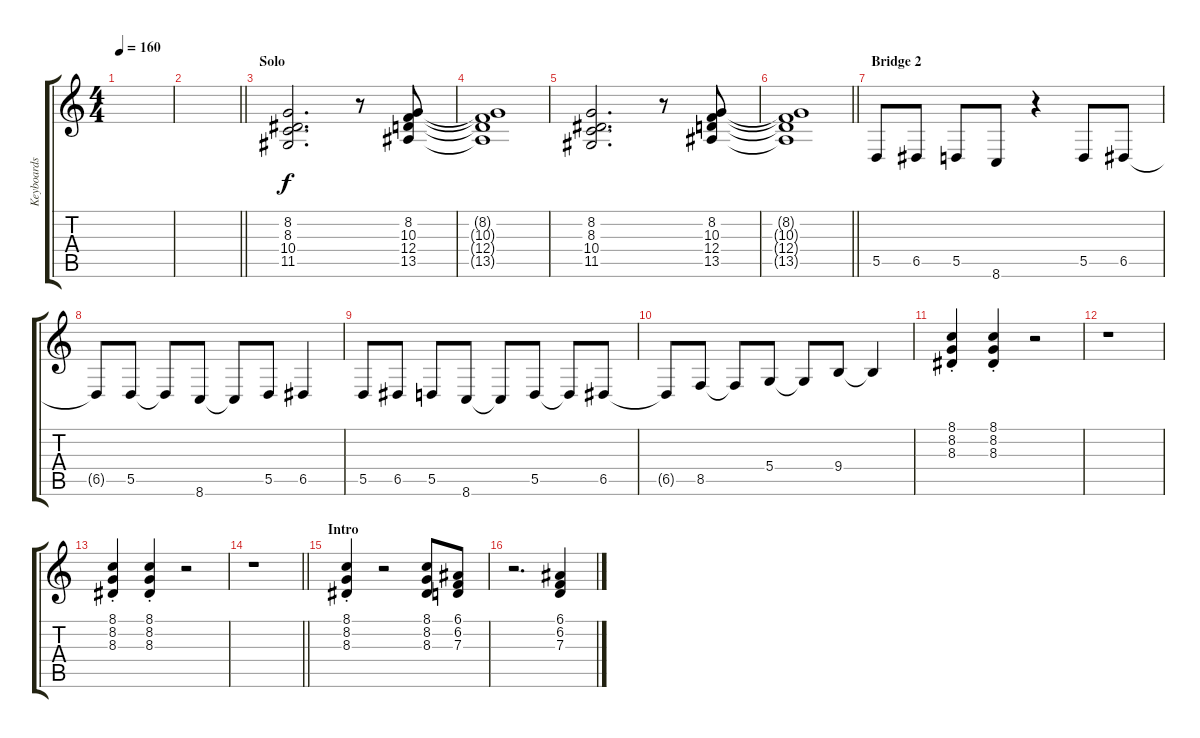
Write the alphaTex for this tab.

\track ("Keyboards" "Keyboards") {instrument lead2sawtooth}
\staff {score tabs}
\tuning (E4 B3 G3 D3 A2 E2) {hide}
\ts (4 4)
\tempo 160
\clef g2
\ks c
|
\barLineRight lightlight
|
\section ("" "Solo")
(8.2 8.3 10.4 11.5).2{d} r.8 (8.2 10.3 12.4 13.5).8 |
(8.2{t} 10.3{t} 12.4{t} 13.5{t}).1 |
(8.2 8.3 10.4 11.5).2{d} r.8 (8.2 10.3 12.4 13.5).8 |
\barLineRight lightlight
(8.2{t} 10.3{t} 12.4{t} 13.5{t}).1 |
\section ("" "Bridge 2")
5.5.8 6.5.8 5.5.8 8.6.8 r.4 5.5.8 6.5.8 |
6.5{t}.8 5.5.8 5.5{t}.8 8.6.8 8.6{t}.8 5.5.8 6.5.4 |
5.5.8 6.5.8 5.5.8 8.6.8 8.6{t}.8 5.5.8 5.5{t}.8 6.5.8 |
6.5{t}.8 8.5.8 8.5{t}.8 5.4.8 5.4{t}.8 9.4.8 9.4{t}.4 |
(8.1{st} 8.2{st} 8.3{st}).4 (8.1{st} 8.2{st} 8.3{st}).4 r.2 |
r.1 |
(8.1{st} 8.2{st} 8.3{st}).4 (8.1{st} 8.2{st} 8.3{st}).4 r.2 |
\barLineRight lightlight
r.1 |
\section ("" "Intro")
(8.1{st} 8.2{st} 8.3{st}).4 r.2 (8.1 8.2 8.3).8 (6.1 6.2 7.3).8 |
r.2{d} (6.1 6.2 7.3).4
